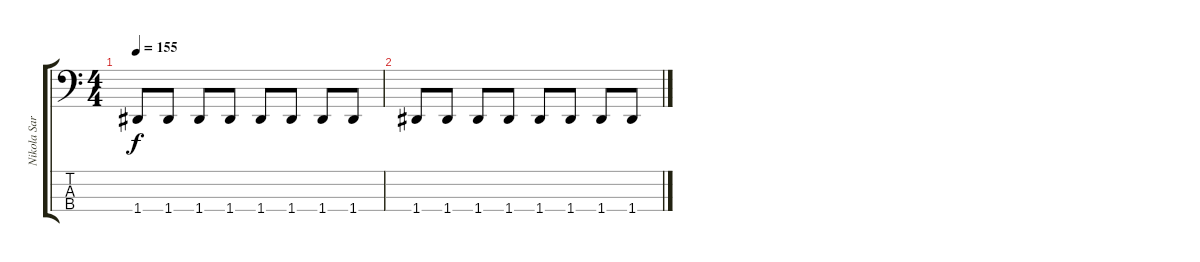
\track ("Nikola Sarcevic Drop D" "Nikola Sar") {instrument electricbasspick}
\staff {score tabs}
\tuning (G2 D2 A1 D1) {hide}
\ts (4 4)
\tempo 155
\clef f4
\ks c
1.4.8{dy f} 1.4.8 1.4.8 1.4.8 1.4.8 1.4.8 1.4.8 1.4.8 |
1.4.8 1.4.8 1.4.8 1.4.8 1.4.8 1.4.8 1.4.8 1.4.8
